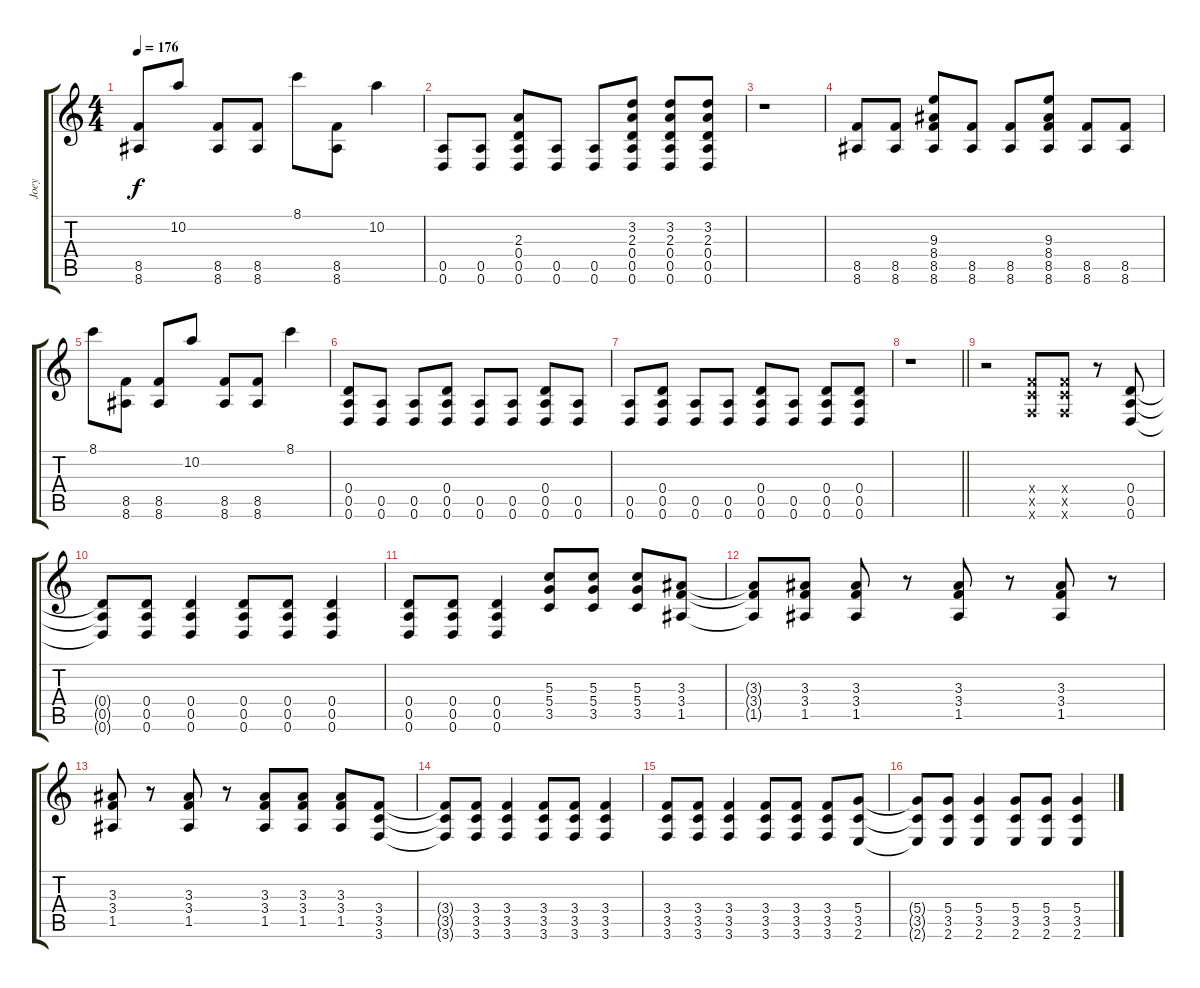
\track ("Joey" "Joey") {instrument overdrivenguitar}
\staff {score tabs}
\tuning (E4 B3 G3 D3 A2 D2) {hide}
\ts (4 4)
\tempo 176
\clef g2
\ks c
(8.5 8.6).8{dy f} 10.2.8 (8.5 8.6).8 (8.5 8.6).8 8.1.8 (8.5 8.6).8 10.2.4 |
(0.5 0.6).8 (0.5 0.6).8 (2.3 0.4 0.5 0.6).8 (0.5 0.6).8 (0.5 0.6).8 (3.2 2.3 0.4 0.5 0.6).8 (3.2 2.3 0.4 0.5 0.6).8 (3.2 2.3 0.4 0.5 0.6).8 |
r.1 |
(8.5 8.6).8 (8.5 8.6).8 (9.3 8.4 8.5 8.6).8 (8.5 8.6).8 (8.5 8.6).8 (9.3 8.4 8.5 8.6).8 (8.5 8.6).8 (8.5 8.6).8 |
8.1.8 (8.5 8.6).8 (8.5 8.6).8 10.2.8 (8.5 8.6).8 (8.5 8.6).8 8.1.4 |
(0.4 0.5 0.6).8 (0.5 0.6).8 (0.5 0.6).8 (0.4 0.5 0.6).8 (0.5 0.6).8 (0.5 0.6).8 (0.4 0.5 0.6).8 (0.5 0.6).8 |
(0.5 0.6).8 (0.4 0.5 0.6).8 (0.5 0.6).8 (0.5 0.6).8 (0.4 0.5 0.6).8 (0.5 0.6).8 (0.4 0.5 0.6).8 (0.4 0.5 0.6).8 |
\barLineRight lightlight
r.1 |
r.2 (3.4{x} 3.5{x} 3.6{x}).8 (3.4{x} 3.5{x} 3.6{x}).8 r.8 (0.4 0.5 0.6).8 |
(0.4{t} 0.5{t} 0.6{t}).8 (0.4 0.5 0.6).8 (0.4 0.5 0.6).4 (0.4 0.5 0.6).8 (0.4 0.5 0.6).8 (0.4 0.5 0.6).4 |
(0.4 0.5 0.6).8 (0.4 0.5 0.6).8 (0.4 0.5 0.6).4 (5.3 5.4 3.5).8 (5.3 5.4 3.5).8 (5.3 5.4 3.5).8 (3.3 3.4 1.5).8 |
(3.3{t} 3.4{t} 1.5{t}).8 (3.3 3.4 1.5).8 (3.3 3.4 1.5).8 r.8 (3.3 3.4 1.5).8 r.8 (3.3 3.4 1.5).8 r.8 |
(3.3 3.4 1.5).8 r.8 (3.3 3.4 1.5).8 r.8 (3.3 3.4 1.5).8 (3.3 3.4 1.5).8 (3.3 3.4 1.5).8 (3.4 3.5 3.6).8 |
(3.4{t} 3.5{t} 3.6{t}).8 (3.4 3.5 3.6).8 (3.4 3.5 3.6).4 (3.4 3.5 3.6).8 (3.4 3.5 3.6).8 (3.4 3.5 3.6).4 |
(3.4 3.5 3.6).8 (3.4 3.5 3.6).8 (3.4 3.5 3.6).4 (3.4 3.5 3.6).8 (3.4 3.5 3.6).8 (3.4 3.5 3.6).8 (5.4 3.5 2.6).8 |
(5.4{t} 3.5{t} 2.6{t}).8 (5.4 3.5 2.6).8 (5.4 3.5 2.6).4 (5.4 3.5 2.6).8 (5.4 3.5 2.6).8 (5.4 3.5 2.6).4
